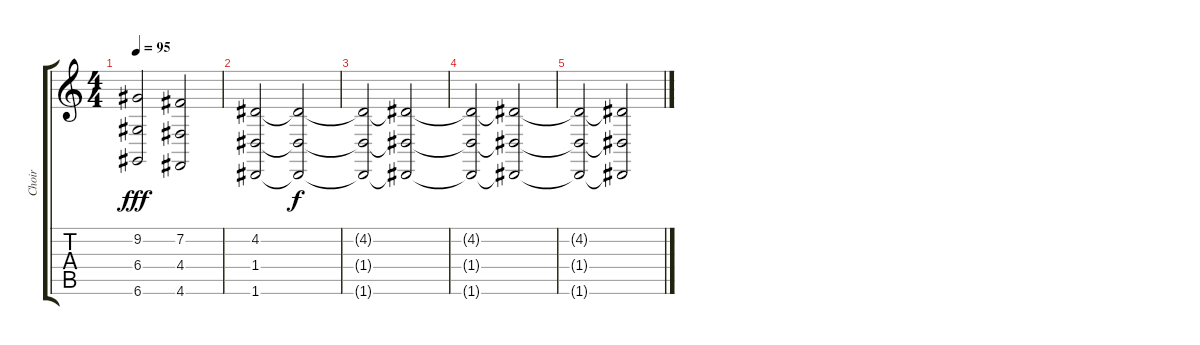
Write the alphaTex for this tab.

\track ("Choir" "Choir") {instrument choiraahs}
\staff {score tabs}
\tuning (E4 B3 G3 D3 A2 D2) {hide}
\ts (4 4)
\tempo 95
\clef g2
\ks c
(9.2 6.4 6.6).2{dy fff} (7.2 4.4 4.6).2 |
(4.2 1.4 1.6).2 (4.2{t} 1.4{t} 1.6{t}).2{dy f volume 14} |
(4.2{t} 1.4{t} 1.6{t}).2{volume 12} (4.2{t} 1.4{t} 1.6{t}).2{volume 10} |
(4.2{t} 1.4{t} 1.6{t}).2{volume 8} (4.2{t} 1.4{t} 1.6{t}).2{volume 6} |
(4.2{t} 1.4{t} 1.6{t}).2{volume 4} (4.2{t} 1.4{t} 1.6{t}).2{volume 2}
